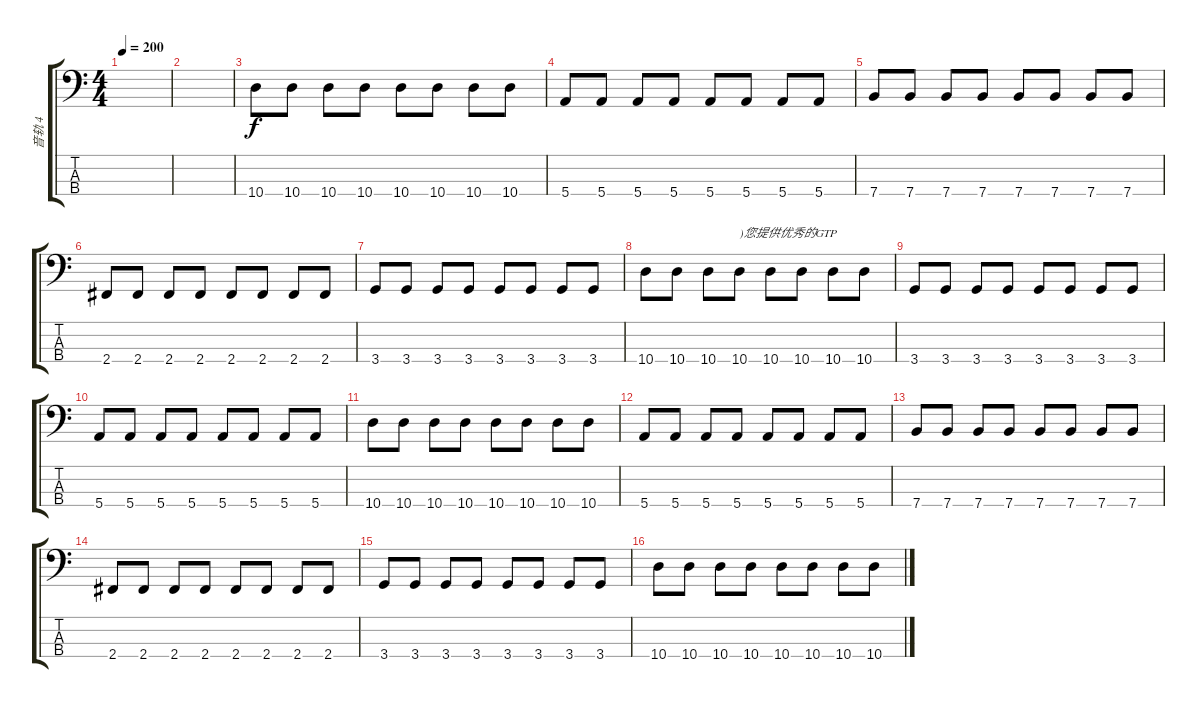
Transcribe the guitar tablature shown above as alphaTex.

\track ("音轨 4" "音轨 4") {instrument synthbass2}
\staff {score tabs}
\tuning (G2 D2 A1 E1) {hide}
\ts (4 4)
\tempo 200
\clef f4
\ks c
|
|
10.4.8 10.4.8 10.4.8 10.4.8 10.4.8 10.4.8 10.4.8 10.4.8 |
5.4.8 5.4.8 5.4.8 5.4.8 5.4.8 5.4.8 5.4.8 5.4.8 |
7.4.8 7.4.8 7.4.8 7.4.8 7.4.8 7.4.8 7.4.8 7.4.8 |
2.4.8 2.4.8 2.4.8 2.4.8 2.4.8 2.4.8 2.4.8 2.4.8 |
3.4.8 3.4.8 3.4.8 3.4.8 3.4.8 3.4.8 3.4.8 3.4.8 |
10.4.8 10.4.8 10.4.8 10.4.8{txt ")您提供优秀的GTP"} 10.4.8 10.4.8 10.4.8 10.4.8 |
3.4.8 3.4.8 3.4.8 3.4.8 3.4.8 3.4.8 3.4.8 3.4.8 |
5.4.8 5.4.8 5.4.8 5.4.8 5.4.8 5.4.8 5.4.8 5.4.8 |
10.4.8 10.4.8 10.4.8 10.4.8 10.4.8 10.4.8 10.4.8 10.4.8 |
5.4.8 5.4.8 5.4.8 5.4.8 5.4.8 5.4.8 5.4.8 5.4.8 |
7.4.8 7.4.8 7.4.8 7.4.8 7.4.8 7.4.8 7.4.8 7.4.8 |
2.4.8 2.4.8 2.4.8 2.4.8 2.4.8 2.4.8 2.4.8 2.4.8 |
3.4.8 3.4.8 3.4.8 3.4.8 3.4.8 3.4.8 3.4.8 3.4.8 |
10.4.8 10.4.8 10.4.8 10.4.8 10.4.8 10.4.8 10.4.8 10.4.8
